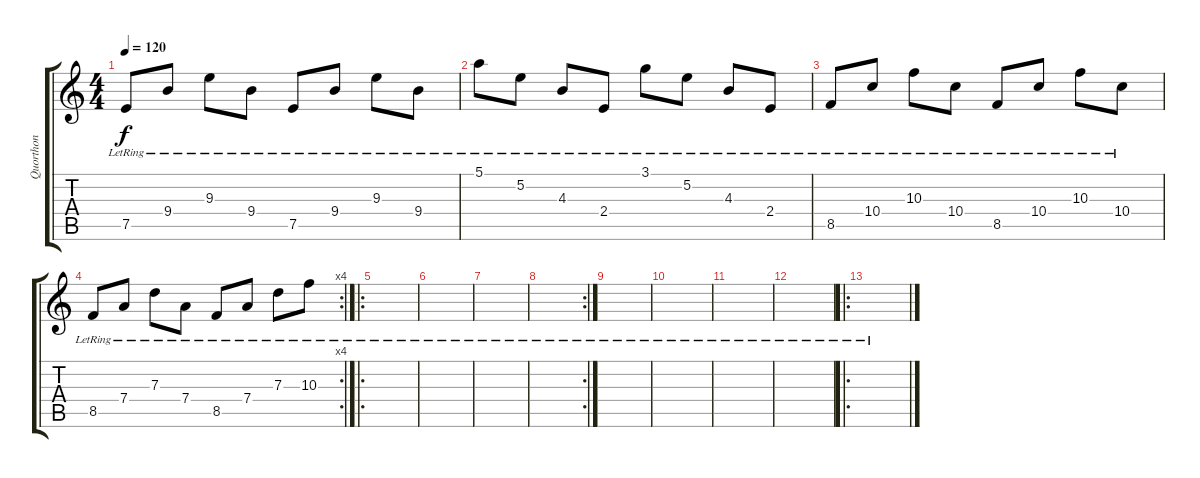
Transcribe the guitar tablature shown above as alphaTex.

\track ("Quorthon " "Quorthon ") {instrument acousticguitarsteel}
\staff {score tabs}
\tuning (E4 B3 G3 D3 A2 E2) {hide}
\ts (4 4)
\tempo 120
\clef g2
\ks c
7.5{lr}.8{dy f instrument acousticguitarsteel} 9.4{lr}.8 9.3{lr}.8 9.4{lr}.8 7.5{lr}.8 9.4{lr}.8 9.3{lr}.8 9.4{lr}.8 |
5.1{lr}.8 5.2{lr}.8 4.3{lr}.8 2.4{lr}.8 3.1{lr}.8 5.2{lr}.8 4.3{lr}.8 2.4{lr}.8 |
8.5{lr}.8 10.4{lr}.8 10.3{lr}.8 10.4{lr}.8 8.5{lr}.8 10.4{lr}.8 10.3{lr}.8 10.4{lr}.8 |
\rc 4
8.5{lr}.8 7.4{lr}.8 7.3{lr}.8 7.4{lr}.8 8.5{lr}.8 7.4{lr}.8 7.3{lr}.8 10.3{lr}.8 |
\ro
|
|
|
\rc 2
|
|
|
|
|
\ro
